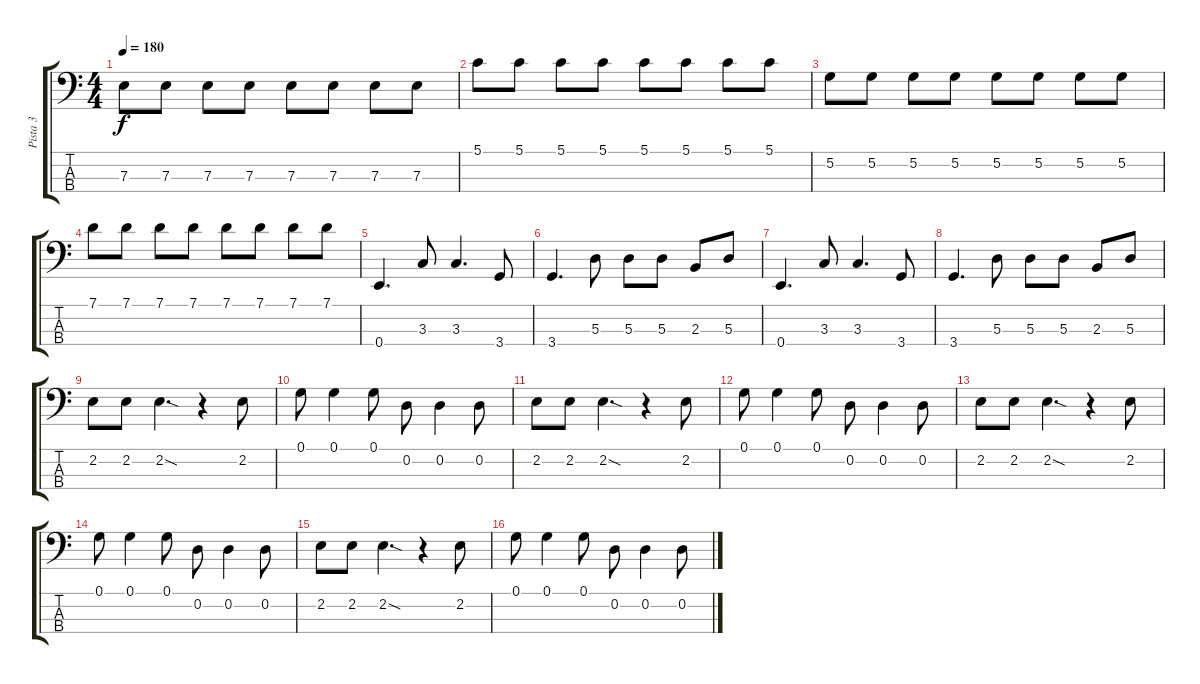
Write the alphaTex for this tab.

\track ("Pista 3" "Pista 3") {instrument slapbass2}
\staff {score tabs}
\tuning (G2 D2 A1 E1) {hide}
\ts (4 4)
\tempo 180
\clef f4
\ks c
7.3.8{dy f} 7.3.8 7.3.8 7.3.8 7.3.8 7.3.8 7.3.8 7.3.8 |
5.1.8 5.1.8 5.1.8 5.1.8 5.1.8 5.1.8 5.1.8 5.1.8 |
5.2.8 5.2.8 5.2.8 5.2.8 5.2.8 5.2.8 5.2.8 5.2.8 |
7.1.8 7.1.8 7.1.8 7.1.8 7.1.8 7.1.8 7.1.8 7.1.8 |
0.4.4{d} 3.3.8 3.3.4{d} 3.4.8 |
3.4.4{d} 5.3.8 5.3.8 5.3.8 2.3.8 5.3.8 |
0.4.4{d} 3.3.8 3.3.4{d} 3.4.8 |
3.4.4{d} 5.3.8 5.3.8 5.3.8 2.3.8 5.3.8 |
2.2.8 2.2.8 2.2{sod}.4{d} r.4 2.2.8 |
0.1.8 0.1.4 0.1.8 0.2.8 0.2.4 0.2.8 |
2.2.8 2.2.8 2.2{sod}.4{d} r.4 2.2.8 |
0.1.8 0.1.4 0.1.8 0.2.8 0.2.4 0.2.8 |
2.2.8 2.2.8 2.2{sod}.4{d} r.4 2.2.8 |
0.1.8 0.1.4 0.1.8 0.2.8 0.2.4 0.2.8 |
2.2.8 2.2.8 2.2{sod}.4{d} r.4 2.2.8 |
0.1.8 0.1.4 0.1.8 0.2.8 0.2.4 0.2.8
